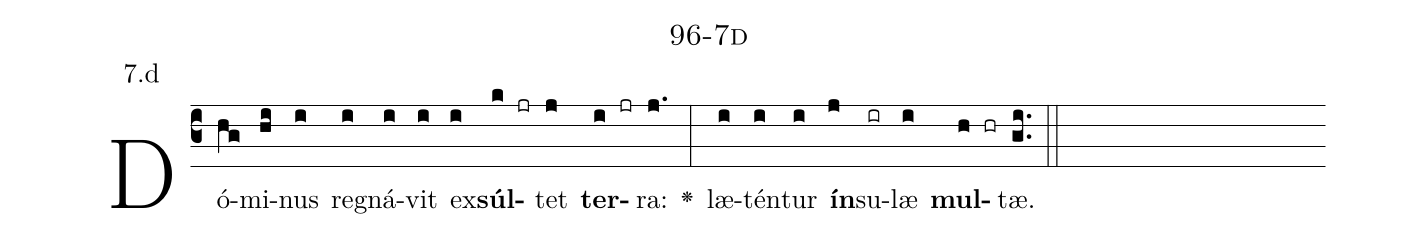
name: 96-7d;
annotation: 7.d;
%%
(c3)Dó(hg)mi(hi)nus(i) re(i)gná(i)vit(i) ex(i)<b>súl</b>(k jr)tet(j) <b>ter</b>(i jr)ra:(j.) <v>\greheightstar</v>(:) læ(i)tén(i)tur(i) <b>ín</b>(j)su(ir)læ(i) <b>mul</b>(h hr)tæ.(gi..) (::)


%E(i) u(i) o(j) u(i) a(h) e.(gi..) (::)
